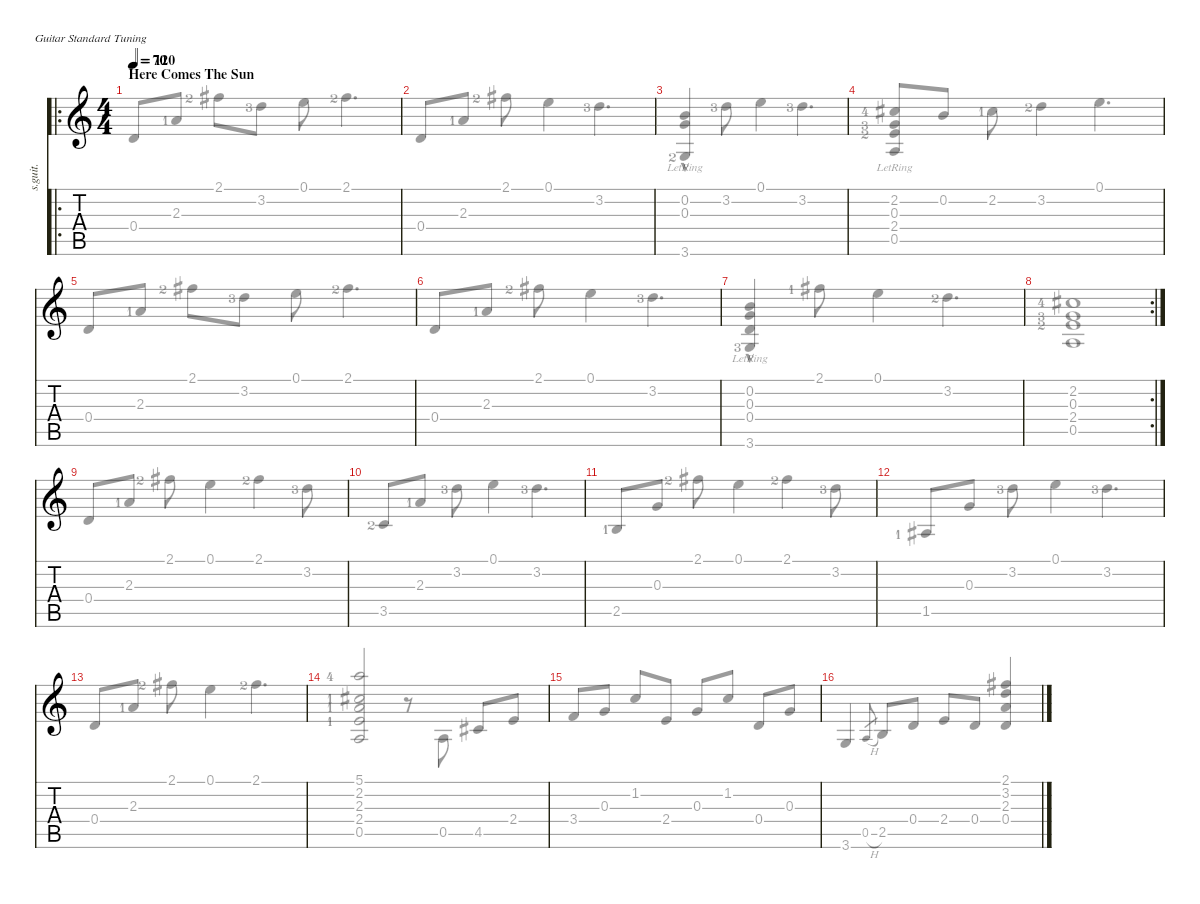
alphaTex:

\defaultSystemsLayout 4
\hideDynamics
\bracketExtendMode nobrackets
\chordDiagramsInScore
\track ("Steel Guitar" "s.guit.") {instrument acousticguitarsteel}
\staff {score tabs}
\tuning (E4 B3 G3 D3 A2 E2)
\voice
\ro
\ts (4 4)
\section ("" "Here Comes The Sun")
\tempo 70
\tempo (120 0.00625)
\clef g2
\ks c
|
|
|
|
|
|
|
\rc 2
|
|
|
|
|
|
|
|
\voice
\clef g2
\ks c
0.4.8{dy mf beam Up} 2.3{lf 2}.8{beam Up} 2.1{lf 3 acc #}.8{beam Down} 3.2{lf 4}.8{beam Down} 0.1.8{beam Down} 2.1{lf 3 acc #}.4{d beam Down} |
0.4.8{beam Up} 2.3{lf 2}.8{beam Up} 2.1{lf 3 acc #}.8{beam Down} 0.1.4{beam Down} 3.2{lf 4}.4{d beam Down} |
(3.6{lr lf 3} 0.3{lr} 0.2{hac lr}).4{beam Up} 3.2{lf 4}.8{beam Down} 0.1.4{beam Down} 3.2{lf 4}.4{d beam Down} |
(2.2{lr lf 5 acc #} 0.3{lr lf 4} 2.4{lr lf 3} 0.5{lr}).8{beam Up} 0.2.8{beam Up} 2.2{lf 2 acc #}.8{beam Down} 3.2{lf 3}.4{beam Down} 0.1.4{d beam Down} |
0.4.8{beam Up} 2.3{lf 2}.8{beam Up} 2.1{lf 3 acc #}.8{beam Down} 3.2{lf 4}.8{beam Down} 0.1.8{beam Down} 2.1{lf 3 acc #}.4{d beam Down} |
0.4.8{beam Up} 2.3{lf 2}.8{beam Up} 2.1{lf 3 acc #}.8{beam Down} 0.1.4{beam Down} 3.2{lf 4}.4{d beam Down} |
(3.6{lr lf 4} 0.4{lr} 0.3{lr} 0.2{hac lr}).4{beam Up} 2.1{lf 2 acc #}.8{beam Down} 0.1.4{beam Down} 3.2{lf 3}.4{d beam Down} |
(2.4{lf 3} 0.3{lf 4} 2.2{lf 5 acc #} 0.5).1{beam Up} |
0.4.8{beam Up} 2.3{lf 2}.8{beam Up} 2.1{lf 3 acc #}.8{beam Down} 0.1.4{beam Down} 2.1{lf 3 acc #}.4{beam Down} 3.2{lf 4}.8{beam Down} |
3.5{lf 3}.8{beam Up} 2.3{lf 2}.8{beam Up} 3.2{lf 4}.8{beam Down} 0.1.4{beam Down} 3.2{lf 4}.4{d beam Down} |
2.5{lf 2}.8{beam Up} 0.3.8{beam Up} 2.1{lf 3 acc #}.8{beam Down} 0.1.4{beam Down} 2.1{lf 3 acc #}.4{beam Down} 3.2{lf 4}.8{beam Down} |
1.5{lf 2 acc #}.8{beam Up} 0.3.8{beam Up} 3.2{lf 4}.8{beam Down} 0.1.4{beam Down} 3.2{lf 4}.4{d beam Down} |
0.4.8{beam Up} 2.3{lf 2}.8{beam Up} 2.1{lf 3 acc #}.8{beam Down} 0.1.4{beam Down} 2.1{lf 3 acc #}.4{d beam Down} |
(5.1{lf 5} 2.2{lf 2 acc #} 2.3{lf 2} 2.4{lf 2} 0.5).2{beam Up} r.8{beam Down} 0.5.8{beam Up} 4.5{acc #}.8{beam Up} 2.4.8{beam Up} |
3.4.8{beam Up} 0.3.8{beam Up} 1.2.8{beam Up} 2.4.8{beam Up} 0.3.8{beam Up} 1.2.8{beam Up} 0.4.8{beam Up} 0.3.8{beam Up} |
3.6.4{beam Up} 0.5{h}.8{gr beam Up} 2.5.8{beam Up} 0.4.8{beam Up} 2.4.8{beam Up} 0.4.8{beam Up} (2.1{acc #} 3.2 2.3 0.4).4{beam Up}
